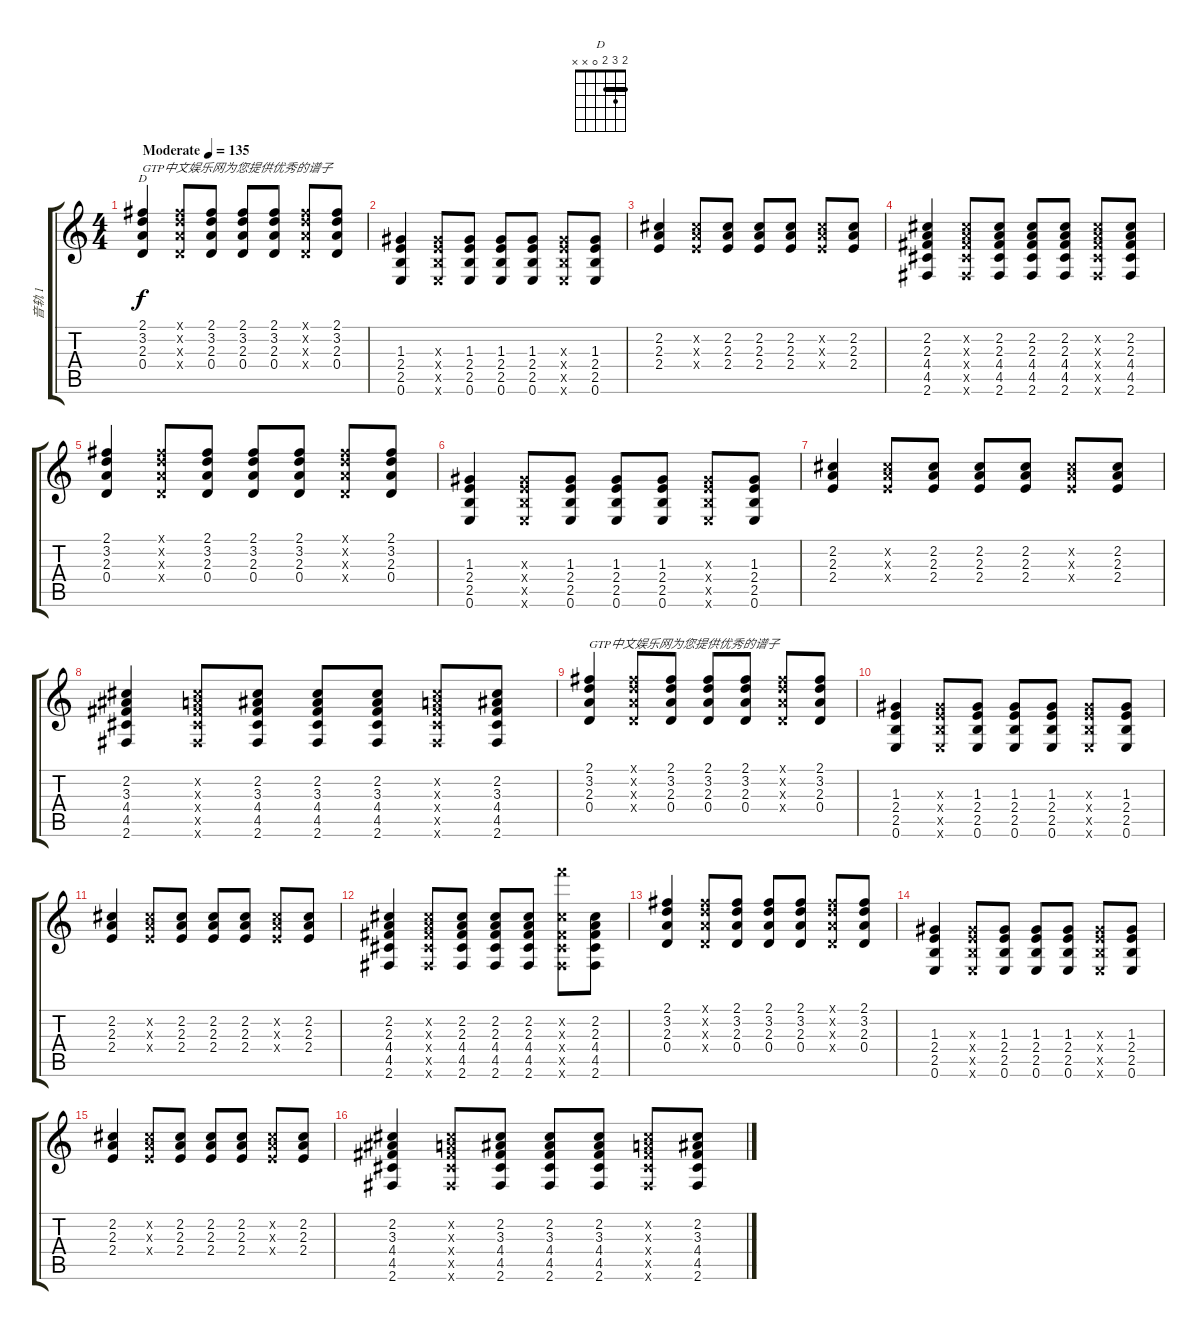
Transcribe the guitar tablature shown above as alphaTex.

\track ("音轨 1" "音轨 1") {instrument electricguitarjazz}
\staff {score tabs}
\tuning (E4 B3 G3 D3 A2 E2) {hide}
\chord ("D" 2 3 2 0 x x) {barre 2}
\ts (4 4)
\tempo (135 "Moderate")
\clef g2
\ks c
(2.1 3.2 2.3 0.4).4{ch "D" txt "GTP中文娱乐网为您提供优秀的谱子" dy f instrument electricguitarjazz} (2.1{x} 3.2{x} 2.3{x} 0.4{x}).8 (2.1 3.2 2.3 0.4).8 (2.1 3.2 2.3 0.4).8 (2.1 3.2 2.3 0.4).8 (2.1{x} 3.2{x} 2.3{x} 0.4{x}).8 (2.1 3.2 2.3 0.4).8 |
(1.3 2.4 2.5 0.6).4 (1.3{x} 2.4{x} 2.5{x} 0.6{x}).8 (1.3 2.4 2.5 0.6).8 (1.3 2.4 2.5 0.6).8 (1.3 2.4 2.5 0.6).8 (1.3{x} 2.4{x} 2.5{x} 0.6{x}).8 (1.3 2.4 2.5 0.6).8 |
(2.2 2.3 2.4).4 (2.2{x} 2.3{x} 2.4{x}).8 (2.2 2.3 2.4).8 (2.2 2.3 2.4).8 (2.2 2.3 2.4).8 (2.2{x} 2.3{x} 2.4{x}).8 (2.2 2.3 2.4).8 |
(2.2 2.3 4.4 4.5 2.6).4 (2.2{x} 2.3{x} 4.4{x} 4.5{x} 2.6{x}).8 (2.2 2.3 4.4 4.5 2.6).8 (2.2 2.3 4.4 4.5 2.6).8 (2.2 2.3 4.4 4.5 2.6).8 (2.2{x} 2.3{x} 4.4{x} 4.5{x} 2.6{x}).8 (2.2 2.3 4.4 4.5 2.6).8 |
(2.1 3.2 2.3 0.4).4 (2.1{x} 3.2{x} 2.3{x} 0.4{x}).8 (2.1 3.2 2.3 0.4).8 (2.1 3.2 2.3 0.4).8 (2.1 3.2 2.3 0.4).8 (2.1{x} 3.2{x} 2.3{x} 0.4{x}).8 (2.1 3.2 2.3 0.4).8 |
(1.3 2.4 2.5 0.6).4 (1.3{x} 2.4{x} 2.5{x} 0.6{x}).8 (1.3 2.4 2.5 0.6).8 (1.3 2.4 2.5 0.6).8 (1.3 2.4 2.5 0.6).8 (1.3{x} 2.4{x} 2.5{x} 0.6{x}).8 (1.3 2.4 2.5 0.6).8 |
(2.2 2.3 2.4).4 (2.2{x} 2.3{x} 2.4{x}).8 (2.2 2.3 2.4).8 (2.2 2.3 2.4).8 (2.2 2.3 2.4).8 (2.2{x} 2.3{x} 2.4{x}).8 (2.2 2.3 2.4).8 |
(2.2 3.3 4.4 4.5 2.6).4 (2.2{x} 2.3{x} 4.4{x} 4.5{x} 2.6{x}).8 (2.2 3.3 4.4 4.5 2.6).8 (2.2 3.3 4.4 4.5 2.6).8 (2.2 3.3 4.4 4.5 2.6).8 (2.2{x} 2.3{x} 4.4{x} 4.5{x} 2.6{x}).8 (2.2 3.3 4.4 4.5 2.6).8 |
(2.1 3.2 2.3 0.4).4{txt "GTP中文娱乐网为您提供优秀的谱子"} (2.1{x} 3.2{x} 2.3{x} 0.4{x}).8 (2.1 3.2 2.3 0.4).8 (2.1 3.2 2.3 0.4).8 (2.1 3.2 2.3 0.4).8 (2.1{x} 3.2{x} 2.3{x} 0.4{x}).8 (2.1 3.2 2.3 0.4).8 |
(1.3 2.4 2.5 0.6).4 (1.3{x} 2.4{x} 2.5{x} 0.6{x}).8 (1.3 2.4 2.5 0.6).8 (1.3 2.4 2.5 0.6).8 (1.3 2.4 2.5 0.6).8 (1.3{x} 2.4{x} 2.5{x} 0.6{x}).8 (1.3 2.4 2.5 0.6).8 |
(2.2 2.3 2.4).4 (2.2{x} 2.3{x} 2.4{x}).8 (2.2 2.3 2.4).8 (2.2 2.3 2.4).8 (2.2 2.3 2.4).8 (2.2{x} 2.3{x} 2.4{x}).8 (2.2 2.3 2.4).8 |
(2.2 2.3 4.4 4.5 2.6).4 (2.2{x} 2.3{x} 4.4{x} 4.5{x} 2.6{x}).8 (2.2 2.3 4.4 4.5 2.6).8 (2.2 2.3 4.4 4.5 2.6).8 (2.2 2.3 4.4 4.5 2.6).8 (2.2{x} 22.3{x} 4.4{x} 4.5{x} 2.6{x}).8 (2.2 2.3 4.4 4.5 2.6).8 |
(2.1 3.2 2.3 0.4).4 (2.1{x} 3.2{x} 2.3{x} 0.4{x}).8 (2.1 3.2 2.3 0.4).8 (2.1 3.2 2.3 0.4).8 (2.1 3.2 2.3 0.4).8 (2.1{x} 3.2{x} 2.3{x} 0.4{x}).8 (2.1 3.2 2.3 0.4).8 |
(1.3 2.4 2.5 0.6).4 (1.3{x} 2.4{x} 2.5{x} 0.6{x}).8 (1.3 2.4 2.5 0.6).8 (1.3 2.4 2.5 0.6).8 (1.3 2.4 2.5 0.6).8 (1.3{x} 2.4{x} 2.5{x} 0.6{x}).8 (1.3 2.4 2.5 0.6).8 |
(2.2 2.3 2.4).4 (2.2{x} 2.3{x} 2.4{x}).8 (2.2 2.3 2.4).8 (2.2 2.3 2.4).8 (2.2 2.3 2.4).8 (2.2{x} 2.3{x} 2.4{x}).8 (2.2 2.3 2.4).8 |
(2.2 3.3 4.4 4.5 2.6).4 (2.2{x} 2.3{x} 4.4{x} 4.5{x} 2.6{x}).8 (2.2 3.3 4.4 4.5 2.6).8 (2.2 3.3 4.4 4.5 2.6).8 (2.2 3.3 4.4 4.5 2.6).8 (2.2{x} 2.3{x} 4.4{x} 4.5{x} 2.6{x}).8 (2.2 3.3 4.4 4.5 2.6).8
